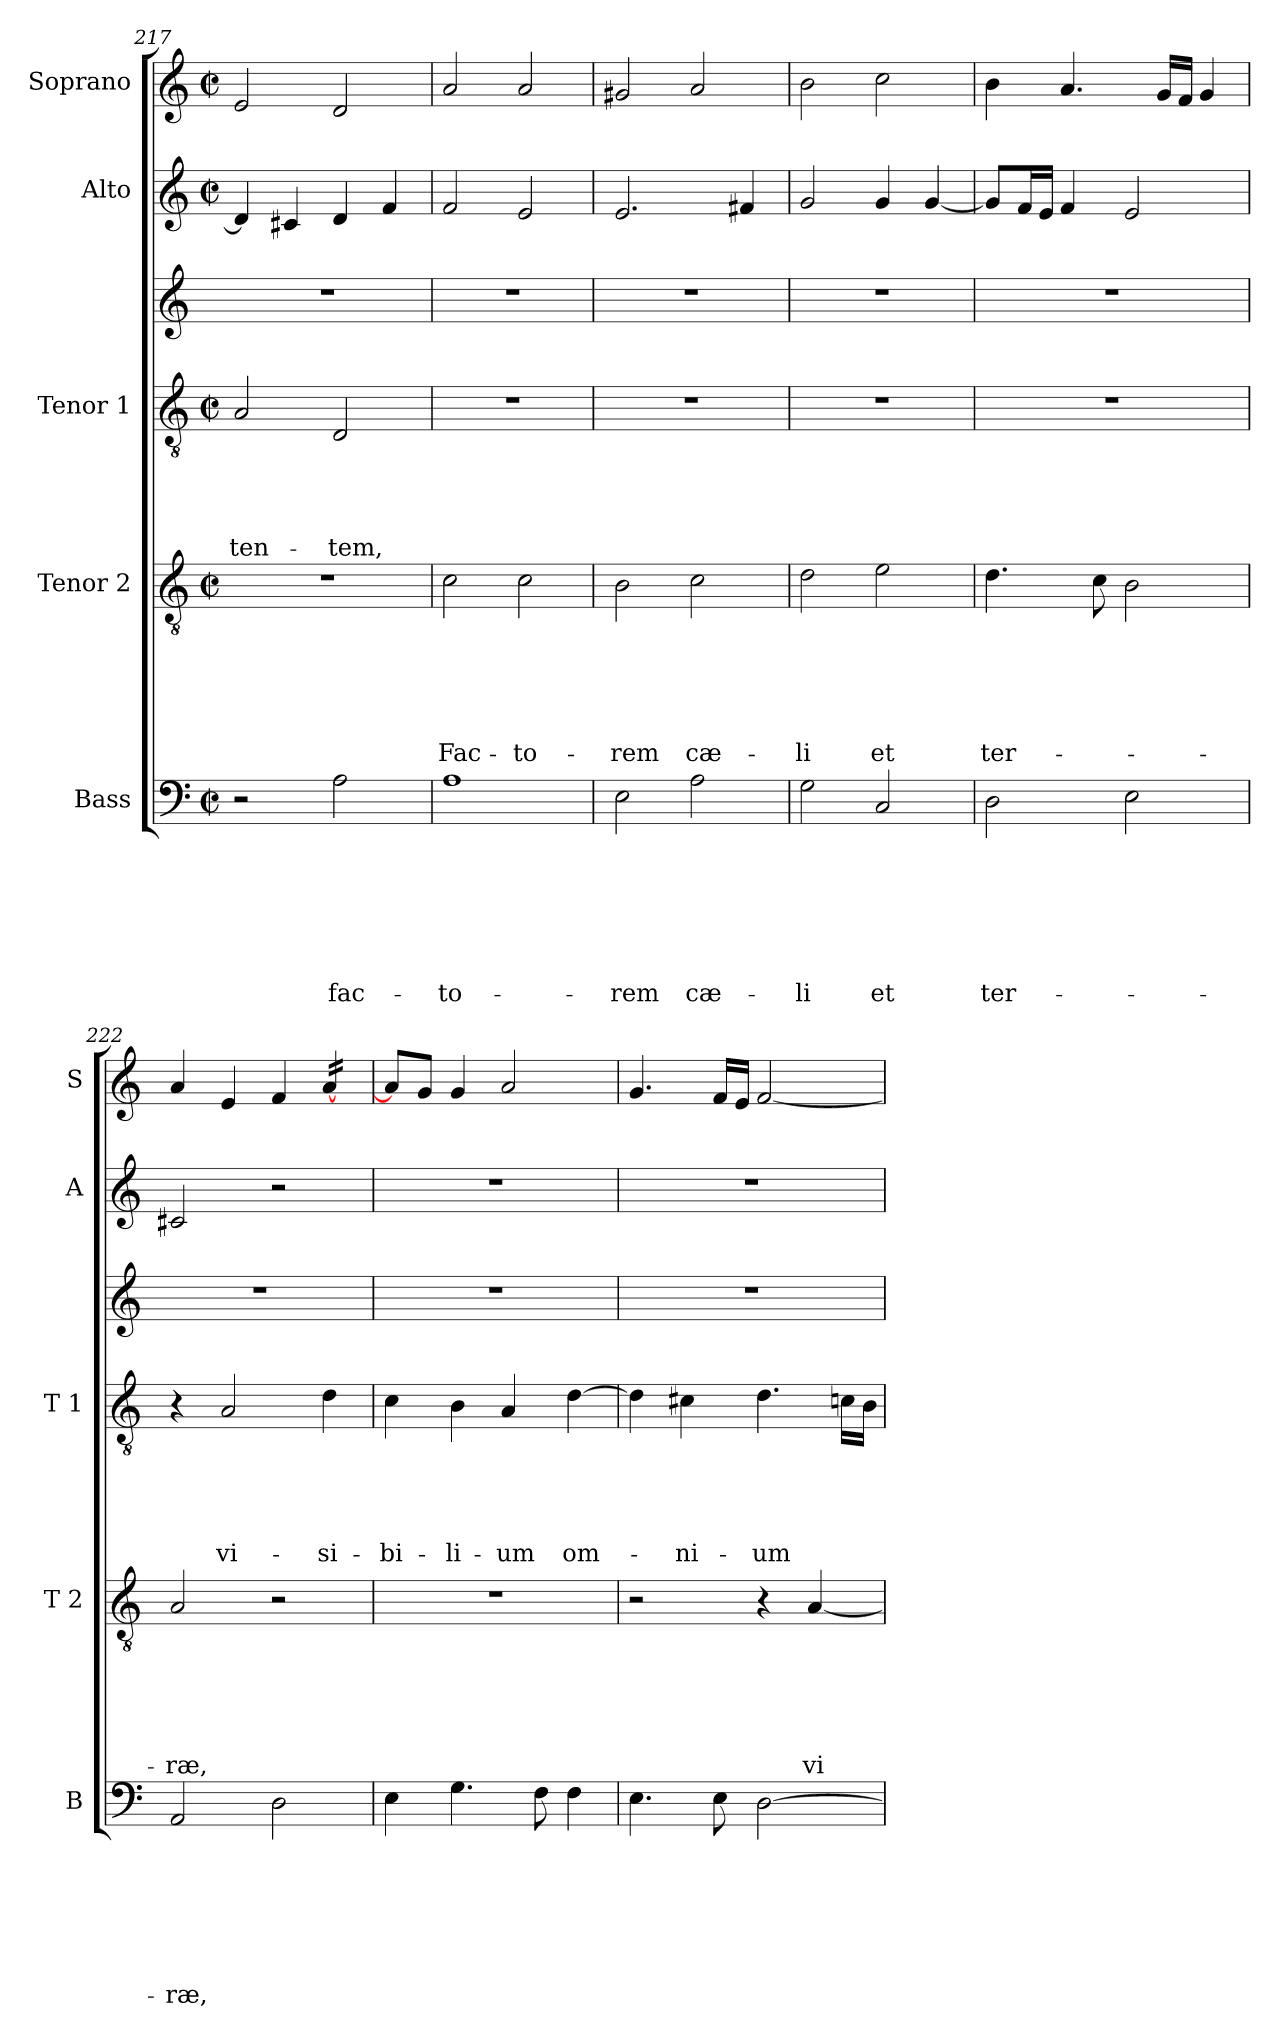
**kern	**text	**text	**text	**text	**text	**text	**text	**kern	**text	**text	**text	**text	**text	**text	**kern	**text	**text	**text	**text	**text	**kern	**kern	**kern
*part6	*part6	*part6	*part6	*part6	*part6	*part6	*part6	*part5	*part5	*part5	*part5	*part5	*part5	*part5	*part4	*part4	*part4	*part4	*part4	*part4	*part3	*part2	*part1
*staff6	*staff6	*staff6	*staff6	*staff6	*staff6	*staff6	*staff6	*staff5	*staff5	*staff5	*staff5	*staff5	*staff5	*staff5	*staff4	*staff4	*staff4	*staff4	*staff4	*staff4	*staff3	*staff2	*staff1
*I"Bass	*	*	*	*	*	*	*	*I"Tenor 2	*	*	*	*	*	*	*I"Tenor 1	*	*	*	*	*	*	*I"Alto	*I"Soprano
*I'B	*	*	*	*	*	*	*	*I'T 2	*	*	*	*	*	*	*I'T 1	*	*	*	*	*	*	*I'A	*I'S
!!LO:LB:g=z
*clefF4	*	*	*	*	*	*	*	*clefGv2	*	*	*	*	*	*	*clefGv2	*	*	*	*	*	*clefG2	*clefG2	*clefG2
*k[]	*	*	*	*	*	*	*	*k[]	*	*	*	*	*	*	*k[]	*	*	*	*	*	*k[]	*k[]	*k[]
*C:	*	*	*	*	*	*	*	*C:	*	*	*	*	*	*	*C:	*	*	*	*	*	*C:	*C:	*C:
*M2/2	*	*	*	*	*	*	*	*M2/2	*	*	*	*	*	*	*M2/2	*	*	*	*	*	*	*M2/2	*M2/2
*met(c|)	*	*	*	*	*	*	*	*met(c|)	*	*	*	*	*	*	*met(c|)	*	*	*	*	*	*	*met(c|)	*met(c|)
=217	=217	=217	=217	=217	=217	=217	=217	=217	=217	=217	=217	=217	=217	=217	=217	=217	=217	=217	=217	=217	=217	=217	=217
!	!	!	!	!	!	!	!	!	!	!	!	!	!	!	!	!	!	!	!	!LO:LY:b	!	!	!
2r	.	.	.	.	.	.	.	1r	.	.	.	.	.	.	2A/	.	.	.	.	-ten-	1r	4d/]	2e/
.	.	.	.	.	.	.	.	.	.	.	.	.	.	.	.	.	.	.	.	.	.	4c#X/	.
!	!	!	!	!	!	!	!LO:LY:b	!	!	!	!	!	!	!	!	!	!	!	!	!LO:LY:b	!	!	!
2A\	.	.	.	.	.	.	fac-	.	.	.	.	.	.	.	2D/	.	.	.	.	-tem,	.	4d/	2d/
.	.	.	.	.	.	.	.	.	.	.	.	.	.	.	.	.	.	.	.	.	.	4f/	.
=218	=218	=218	=218	=218	=218	=218	=218	=218	=218	=218	=218	=218	=218	=218	=218	=218	=218	=218	=218	=218	=218	=218	=218
!	!	!	!	!	!	!	!LO:LY:b	!	!	!	!	!	!	!LO:LY:b	!	!	!	!	!	!	!	!	!
1A	.	.	.	.	.	.	-to-	2c\	.	.	.	.	.	Fac-	1r	.	.	.	.	.	1r	2f/	2a/
!	!	!	!	!	!	!	!	!	!	!	!	!	!	!LO:LY:b	!	!	!	!	!	!	!	!	!
.	.	.	.	.	.	.	.	2c\	.	.	.	.	.	-to-	.	.	.	.	.	.	.	2e/	2a/
=219	=219	=219	=219	=219	=219	=219	=219	=219	=219	=219	=219	=219	=219	=219	=219	=219	=219	=219	=219	=219	=219	=219	=219
!	!	!	!	!	!	!	!LO:LY:b	!	!	!	!	!	!	!LO:LY:b	!	!	!	!	!	!	!	!	!
2E\	.	.	.	.	.	.	-rem	2B\	.	.	.	.	.	-rem	1r	.	.	.	.	.	1r	2.e/	2g#X/
!	!	!	!	!	!	!	!LO:LY:b	!	!	!	!	!	!	!LO:LY:b	!	!	!	!	!	!	!	!	!
2A\	.	.	.	.	.	.	cæ-	2c\	.	.	.	.	.	cæ-	.	.	.	.	.	.	.	.	2a/
.	.	.	.	.	.	.	.	.	.	.	.	.	.	.	.	.	.	.	.	.	.	4f#X/	.
=220	=220	=220	=220	=220	=220	=220	=220	=220	=220	=220	=220	=220	=220	=220	=220	=220	=220	=220	=220	=220	=220	=220	=220
!	!	!	!	!	!	!	!LO:LY:b	!	!	!	!	!	!	!LO:LY:b	!	!	!	!	!	!	!	!	!
2G\	.	.	.	.	.	.	-li	2d\	.	.	.	.	.	-li	1r	.	.	.	.	.	1r	2g/	2b\
!	!	!	!	!	!	!	!LO:LY:b	!	!	!	!	!	!	!LO:LY:b	!	!	!	!	!	!	!	!	!
2C/	.	.	.	.	.	.	et	2e\	.	.	.	.	.	et	.	.	.	.	.	.	.	4g/	2cc\
.	.	.	.	.	.	.	.	.	.	.	.	.	.	.	.	.	.	.	.	.	.	[<4g/	.
=221	=221	=221	=221	=221	=221	=221	=221	=221	=221	=221	=221	=221	=221	=221	=221	=221	=221	=221	=221	=221	=221	=221	=221
!	!	!	!	!	!	!	!LO:LY:b	!	!	!	!	!	!	!LO:LY:b	!	!	!	!	!	!	!	!	!
2D\	.	.	.	.	.	.	ter-	4.d\	.	.	.	.	.	ter-	1r	.	.	.	.	.	1r	8g/L]	4b\
.	.	.	.	.	.	.	.	.	.	.	.	.	.	.	.	.	.	.	.	.	.	16f/L	.
.	.	.	.	.	.	.	.	.	.	.	.	.	.	.	.	.	.	.	.	.	.	16e/JJ	.
.	.	.	.	.	.	.	.	.	.	.	.	.	.	.	.	.	.	.	.	.	.	4f/	4.a/
.	.	.	.	.	.	.	.	8c\	.	.	.	.	.	.	.	.	.	.	.	.	.	.	.
2E\	.	.	.	.	.	.	.	2B\	.	.	.	.	.	.	.	.	.	.	.	.	.	2e/	.
.	.	.	.	.	.	.	.	.	.	.	.	.	.	.	.	.	.	.	.	.	.	.	16g/LL
.	.	.	.	.	.	.	.	.	.	.	.	.	.	.	.	.	.	.	.	.	.	.	16f/JJ
.	.	.	.	.	.	.	.	.	.	.	.	.	.	.	.	.	.	.	.	.	.	.	4g/
=222	=222	=222	=222	=222	=222	=222	=222	=222	=222	=222	=222	=222	=222	=222	=222	=222	=222	=222	=222	=222	=222	=222	=222
!	!	!	!	!	!	!	!LO:LY:b	!	!	!	!	!	!	!LO:LY:b	!	!	!	!	!	!	!	!	!
2AA/	.	.	.	.	.	.	-ræ,	2A/	.	.	.	.	.	-ræ,	4r	.	.	.	.	.	1r	2c#X/	4a/
!	!	!	!	!	!	!	!	!	!	!	!	!	!	!	!	!	!	!	!	!LO:LY:b	!	!	!
.	.	.	.	.	.	.	.	.	.	.	.	.	.	.	2A/	.	.	.	.	vi-	.	.	4e/
2D\	.	.	.	.	.	.	.	2r	.	.	.	.	.	.	.	.	.	.	.	.	.	2r	4f/
!	!	!	!	!	!	!	!	!	!	!	!	!	!	!	!	!	!	!	!	!LO:LY:b	!	!	!
*	*	*	*	*	*	*	*	*	*	*	*	*	*	*	*	*	*	*	*	*	*	*	*tremolo
.	.	.	.	.	.	.	.	.	.	.	.	.	.	.	4d\	.	.	.	.	-si-	.	.	[<16a/LL
.	.	.	.	.	.	.	.	.	.	.	.	.	.	.	.	.	.	.	.	.	.	.	16a/
.	.	.	.	.	.	.	.	.	.	.	.	.	.	.	.	.	.	.	.	.	.	.	16a/
.	.	.	.	.	.	.	.	.	.	.	.	.	.	.	.	.	.	.	.	.	.	.	16a/JJ
*	*	*	*	*	*	*	*	*	*	*	*	*	*	*	*	*	*	*	*	*	*	*	*Xtremolo
!!LO:LB:g=z
=223	=223	=223	=223	=223	=223	=223	=223	=223	=223	=223	=223	=223	=223	=223	=223	=223	=223	=223	=223	=223	=223	=223	=223
!	!	!	!	!	!	!	!	!	!	!	!	!	!	!	!	!	!	!	!	!LO:LY:b	!	!	!
4E\	.	.	.	.	.	.	.	1r	.	.	.	.	.	.	4c\	.	.	.	.	-bi-	1r	1r	8a/L]
.	.	.	.	.	.	.	.	.	.	.	.	.	.	.	.	.	.	.	.	.	.	.	8g/J
!	!	!	!	!	!	!	!	!	!	!	!	!	!	!	!	!	!	!	!	!LO:LY:b	!	!	!
4.G\	.	.	.	.	.	.	.	.	.	.	.	.	.	.	4B\	.	.	.	.	-li-	.	.	4g/
!	!	!	!	!	!	!	!	!	!	!	!	!	!	!	!	!	!	!	!	!LO:LY:b	!	!	!
.	.	.	.	.	.	.	.	.	.	.	.	.	.	.	4A/	.	.	.	.	-um	.	.	2a/
8F\	.	.	.	.	.	.	.	.	.	.	.	.	.	.	.	.	.	.	.	.	.	.	.
!	!	!	!	!	!	!	!	!	!	!	!	!	!	!	!	!	!	!	!	!LO:LY:b	!	!	!
4F\	.	.	.	.	.	.	.	.	.	.	.	.	.	.	[>4d\	.	.	.	.	om-	.	.	.
=224	=224	=224	=224	=224	=224	=224	=224	=224	=224	=224	=224	=224	=224	=224	=224	=224	=224	=224	=224	=224	=224	=224	=224
4.E\	.	.	.	.	.	.	.	2r	.	.	.	.	.	.	4d\]	.	.	.	.	.	1r	1r	4.g/
!	!	!	!	!	!	!	!	!	!	!	!	!	!	!	!	!	!	!	!	!LO:LY:b	!	!	!
.	.	.	.	.	.	.	.	.	.	.	.	.	.	.	4c#X\	.	.	.	.	-ni-	.	.	.
8E\	.	.	.	.	.	.	.	.	.	.	.	.	.	.	.	.	.	.	.	.	.	.	16f/LL
.	.	.	.	.	.	.	.	.	.	.	.	.	.	.	.	.	.	.	.	.	.	.	16e/JJ
!	!	!	!	!	!	!	!	!	!	!	!	!	!	!	!	!	!	!	!	!LO:LY:b	!	!	!
[>2D\	.	.	.	.	.	.	.	4r	.	.	.	.	.	.	4.d\	.	.	.	.	-um	.	.	[<2f/
!	!	!	!	!	!	!	!	!	!	!	!	!	!	!LO:LY:b	!	!	!	!	!	!	!	!	!
.	.	.	.	.	.	.	.	[<4A/	.	.	.	.	.	vi-	.	.	.	.	.	.	.	.	.
.	.	.	.	.	.	.	.	.	.	.	.	.	.	.	16cn\LL	.	.	.	.	.	.	.	.
.	.	.	.	.	.	.	.	.	.	.	.	.	.	.	16B\JJ	.	.	.	.	.	.	.	.
=	=	=	=	=	=	=	=	=	=	=	=	=	=	=	=	=	=	=	=	=	=	=	=
*-	*-	*-	*-	*-	*-	*-	*-	*-	*-	*-	*-	*-	*-	*-	*-	*-	*-	*-	*-	*-	*-	*-	*-
